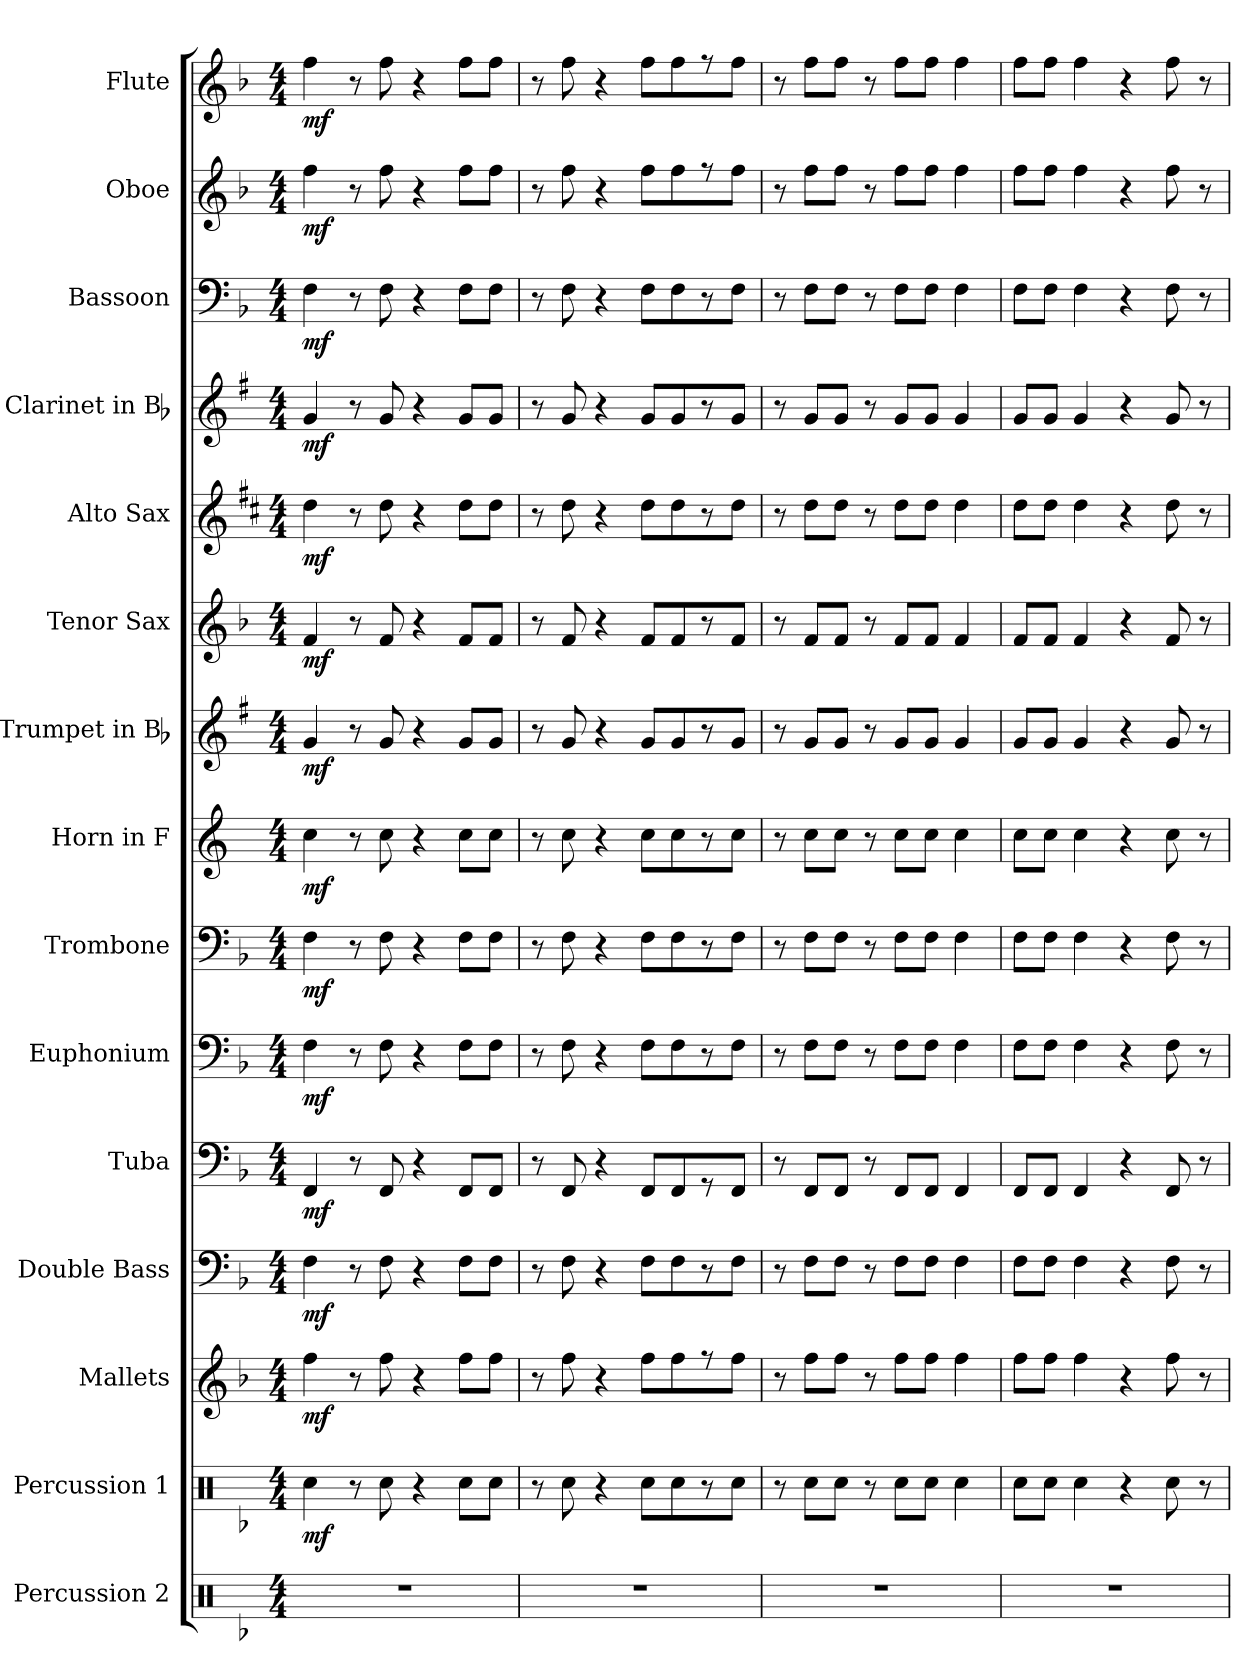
**kern	**kern	**dynam	**kern	**dynam	**kern	**dynam	**kern	**dynam	**kern	**dynam	**kern	**dynam	**kern	**dynam	**kern	**dynam	**kern	**dynam	**kern	**dynam	**kern	**dynam	**kern	**dynam	**kern	**dynam	**kern	**dynam
*part15	*part14	*part14	*part13	*part13	*part12	*part12	*part11	*part11	*part10	*part10	*part9	*part9	*part8	*part8	*part7	*part7	*part6	*part6	*part5	*part5	*part4	*part4	*part3	*part3	*part2	*part2	*part1	*part1
*staff15	*staff14	*staff14	*staff13	*staff13	*staff12	*staff12	*staff11	*staff11	*staff10	*staff10	*staff9	*staff9	*staff8	*staff8	*staff7	*staff7	*staff6	*staff6	*staff5	*staff5	*staff4	*staff4	*staff3	*staff3	*staff2	*staff2	*staff1	*staff1
*I"Percussion 2	*I"Percussion 1	*	*I"Mallets	*	*I"Double Bass	*	*I"Tuba	*	*I"Euphonium	*	*I"Trombone	*	*I"Horn in F	*	*I"Trumpet in Bb	*	*I"Tenor Sax	*	*I"Alto Sax	*	*I"Clarinet in Bb	*	*I"Bassoon	*	*I"Oboe	*	*I"Flute	*
*I'Perc. 2	*I'Perc. 1	*	*I'Mal.	*	*I'D.B.	*	*I'Tuba	*	*I'Euph.	*	*I'Tbn.	*	*I'Hn.	*	*	*	*I'T. Sx.	*	*I'A. Sx.	*	*	*	*I'Bsn.	*	*I'Ob.	*	*I'Fl.	*
*clefX	*clefX	*	*clefG2	*	*clefF4	*	*clefF4	*	*clefF4	*	*clefF4	*	*clefG2	*	*clefG2	*	*clefG2	*	*clefG2	*	*clefG2	*	*clefF4	*	*clefG2	*	*clefG2	*
*	*	*	*	*	*ITrd7c12	*	*	*	*	*	*	*	*ITrd4c7	*	*ITrd1c2	*	*ITrd8c14	*	*ITrd5c9	*	*ITrd1c2	*	*	*	*	*	*	*
*k[b-]	*k[b-]	*	*k[b-]	*	*k[b-]	*	*k[b-]	*	*k[b-]	*	*k[b-]	*	*k[b-]	*	*k[b-]	*	*k[b-]	*	*k[b-]	*	*k[b-]	*	*k[b-]	*	*k[b-]	*	*k[b-]	*
*F:	*F:	*	*F:	*	*F:	*	*F:	*	*F:	*	*F:	*	*F:	*	*F:	*	*F:	*	*F:	*	*F:	*	*F:	*	*F:	*	*F:	*
*M4/4	*M4/4	*	*M4/4	*	*M4/4	*	*M4/4	*	*M4/4	*	*M4/4	*	*M4/4	*	*M4/4	*	*M4/4	*	*M4/4	*	*M4/4	*	*M4/4	*	*M4/4	*	*M4/4	*
*MM144	*MM144	*	*MM144	*	*MM144	*	*MM144	*	*MM144	*	*MM144	*	*MM144	*	*MM144	*	*MM144	*	*MM144	*	*MM144	*	*MM144	*	*MM144	*	*MM144	*
=1	=1	=1	=1	=1	=1	=1	=1	=1	=1	=1	=1	=1	=1	=1	=1	=1	=1	=1	=1	=1	=1	=1	=1	=1	=1	=1	=1	=1
!	!	!LO:DY:b	!	!LO:DY:b	!	!LO:DY:b	!	!LO:DY:b	!	!LO:DY:b	!	!LO:DY:b	!	!LO:DY:b	!	!LO:DY:b	!	!LO:DY:b	!	!LO:DY:b	!	!LO:DY:b	!	!LO:DY:b	!	!LO:DY:b	!	!LO:DY:b
1r	4Rcc\	mf	4ff\	mf	4FF\	mf	4FF/	mf	4F\	mf	4F\	mf	4f\	mf	4f/	mf	4F/	mf	4f\	mf	4f/	mf	4F\	mf	4ff\	mf	4ff\	mf
.	8r	.	8r	.	8r	.	8r	.	8r	.	8r	.	8r	.	8r	.	8r	.	8r	.	8r	.	8r	.	8r	.	8r	.
.	8Rcc\	.	8ff\	.	8FF\	.	8FF/	.	8F\	.	8F\	.	8f\	.	8f/	.	8F/	.	8f\	.	8f/	.	8F\	.	8ff\	.	8ff\	.
.	4r	.	4r	.	4r	.	4r	.	4r	.	4r	.	4r	.	4r	.	4r	.	4r	.	4r	.	4r	.	4r	.	4r	.
.	8Rcc\L	.	8ff\L	.	8FF\L	.	8FF/L	.	8F\L	.	8F\L	.	8f\L	.	8f/L	.	8F/L	.	8f\L	.	8f/L	.	8F\L	.	8ff\L	.	8ff\L	.
.	8Rcc\J	.	8ff\J	.	8FF\J	.	8FF/J	.	8F\J	.	8F\J	.	8f\J	.	8f/J	.	8F/J	.	8f\J	.	8f/J	.	8F\J	.	8ff\J	.	8ff\J	.
=2	=2	=2	=2	=2	=2	=2	=2	=2	=2	=2	=2	=2	=2	=2	=2	=2	=2	=2	=2	=2	=2	=2	=2	=2	=2	=2	=2	=2
1r	8r	.	8r	.	8r	.	8r	.	8r	.	8r	.	8r	.	8r	.	8r	.	8r	.	8r	.	8r	.	8r	.	8r	.
.	8Rcc\	.	8ff\	.	8FF\	.	8FF/	.	8F\	.	8F\	.	8f\	.	8f/	.	8F/	.	8f\	.	8f/	.	8F\	.	8ff\	.	8ff\	.
.	4r	.	4r	.	4r	.	4r	.	4r	.	4r	.	4r	.	4r	.	4r	.	4r	.	4r	.	4r	.	4r	.	4r	.
.	8Rcc\L	.	8ff\L	.	8FF\L	.	8FF/L	.	8F\L	.	8F\L	.	8f\L	.	8f/L	.	8F/L	.	8f\L	.	8f/L	.	8F\L	.	8ff\L	.	8ff\L	.
.	8Rcc\	.	8ff\	.	8FF\	.	8FF/	.	8F\	.	8F\	.	8f\	.	8f/	.	8F/	.	8f\	.	8f/	.	8F\	.	8ff\	.	8ff\	.
.	8r	.	8r	.	8r	.	8r	.	8r	.	8r	.	8r	.	8r	.	8r	.	8r	.	8r	.	8r	.	8r	.	8r	.
.	8Rcc\J	.	8ff\J	.	8FF\J	.	8FF/J	.	8F\J	.	8F\J	.	8f\J	.	8f/J	.	8F/J	.	8f\J	.	8f/J	.	8F\J	.	8ff\J	.	8ff\J	.
=3	=3	=3	=3	=3	=3	=3	=3	=3	=3	=3	=3	=3	=3	=3	=3	=3	=3	=3	=3	=3	=3	=3	=3	=3	=3	=3	=3	=3
1r	8r	.	8r	.	8r	.	8r	.	8r	.	8r	.	8r	.	8r	.	8r	.	8r	.	8r	.	8r	.	8r	.	8r	.
.	8Rcc\L	.	8ff\L	.	8FF\L	.	8FF/L	.	8F\L	.	8F\L	.	8f\L	.	8f/L	.	8F/L	.	8f\L	.	8f/L	.	8F\L	.	8ff\L	.	8ff\L	.
.	8Rcc\J	.	8ff\J	.	8FF\J	.	8FF/J	.	8F\J	.	8F\J	.	8f\J	.	8f/J	.	8F/J	.	8f\J	.	8f/J	.	8F\J	.	8ff\J	.	8ff\J	.
.	8r	.	8r	.	8r	.	8r	.	8r	.	8r	.	8r	.	8r	.	8r	.	8r	.	8r	.	8r	.	8r	.	8r	.
.	8Rcc\L	.	8ff\L	.	8FF\L	.	8FF/L	.	8F\L	.	8F\L	.	8f\L	.	8f/L	.	8F/L	.	8f\L	.	8f/L	.	8F\L	.	8ff\L	.	8ff\L	.
.	8Rcc\J	.	8ff\J	.	8FF\J	.	8FF/J	.	8F\J	.	8F\J	.	8f\J	.	8f/J	.	8F/J	.	8f\J	.	8f/J	.	8F\J	.	8ff\J	.	8ff\J	.
.	4Rcc\	.	4ff\	.	4FF\	.	4FF/	.	4F\	.	4F\	.	4f\	.	4f/	.	4F/	.	4f\	.	4f/	.	4F\	.	4ff\	.	4ff\	.
=4	=4	=4	=4	=4	=4	=4	=4	=4	=4	=4	=4	=4	=4	=4	=4	=4	=4	=4	=4	=4	=4	=4	=4	=4	=4	=4	=4	=4
1r	8Rcc\L	.	8ff\L	.	8FF\L	.	8FF/L	.	8F\L	.	8F\L	.	8f\L	.	8f/L	.	8F/L	.	8f\L	.	8f/L	.	8F\L	.	8ff\L	.	8ff\L	.
.	8Rcc\J	.	8ff\J	.	8FF\J	.	8FF/J	.	8F\J	.	8F\J	.	8f\J	.	8f/J	.	8F/J	.	8f\J	.	8f/J	.	8F\J	.	8ff\J	.	8ff\J	.
.	4Rcc\	.	4ff\	.	4FF\	.	4FF/	.	4F\	.	4F\	.	4f\	.	4f/	.	4F/	.	4f\	.	4f/	.	4F\	.	4ff\	.	4ff\	.
.	4r	.	4r	.	4r	.	4r	.	4r	.	4r	.	4r	.	4r	.	4r	.	4r	.	4r	.	4r	.	4r	.	4r	.
.	8Rcc\	.	8ff\	.	8FF\	.	8FF/	.	8F\	.	8F\	.	8f\	.	8f/	.	8F/	.	8f\	.	8f/	.	8F\	.	8ff\	.	8ff\	.
.	8r	.	8r	.	8r	.	8r	.	8r	.	8r	.	8r	.	8r	.	8r	.	8r	.	8r	.	8r	.	8r	.	8r	.
=	=	=	=	=	=	=	=	=	=	=	=	=	=	=	=	=	=	=	=	=	=	=	=	=	=	=	=	=
*-	*-	*-	*-	*-	*-	*-	*-	*-	*-	*-	*-	*-	*-	*-	*-	*-	*-	*-	*-	*-	*-	*-	*-	*-	*-	*-	*-	*-
